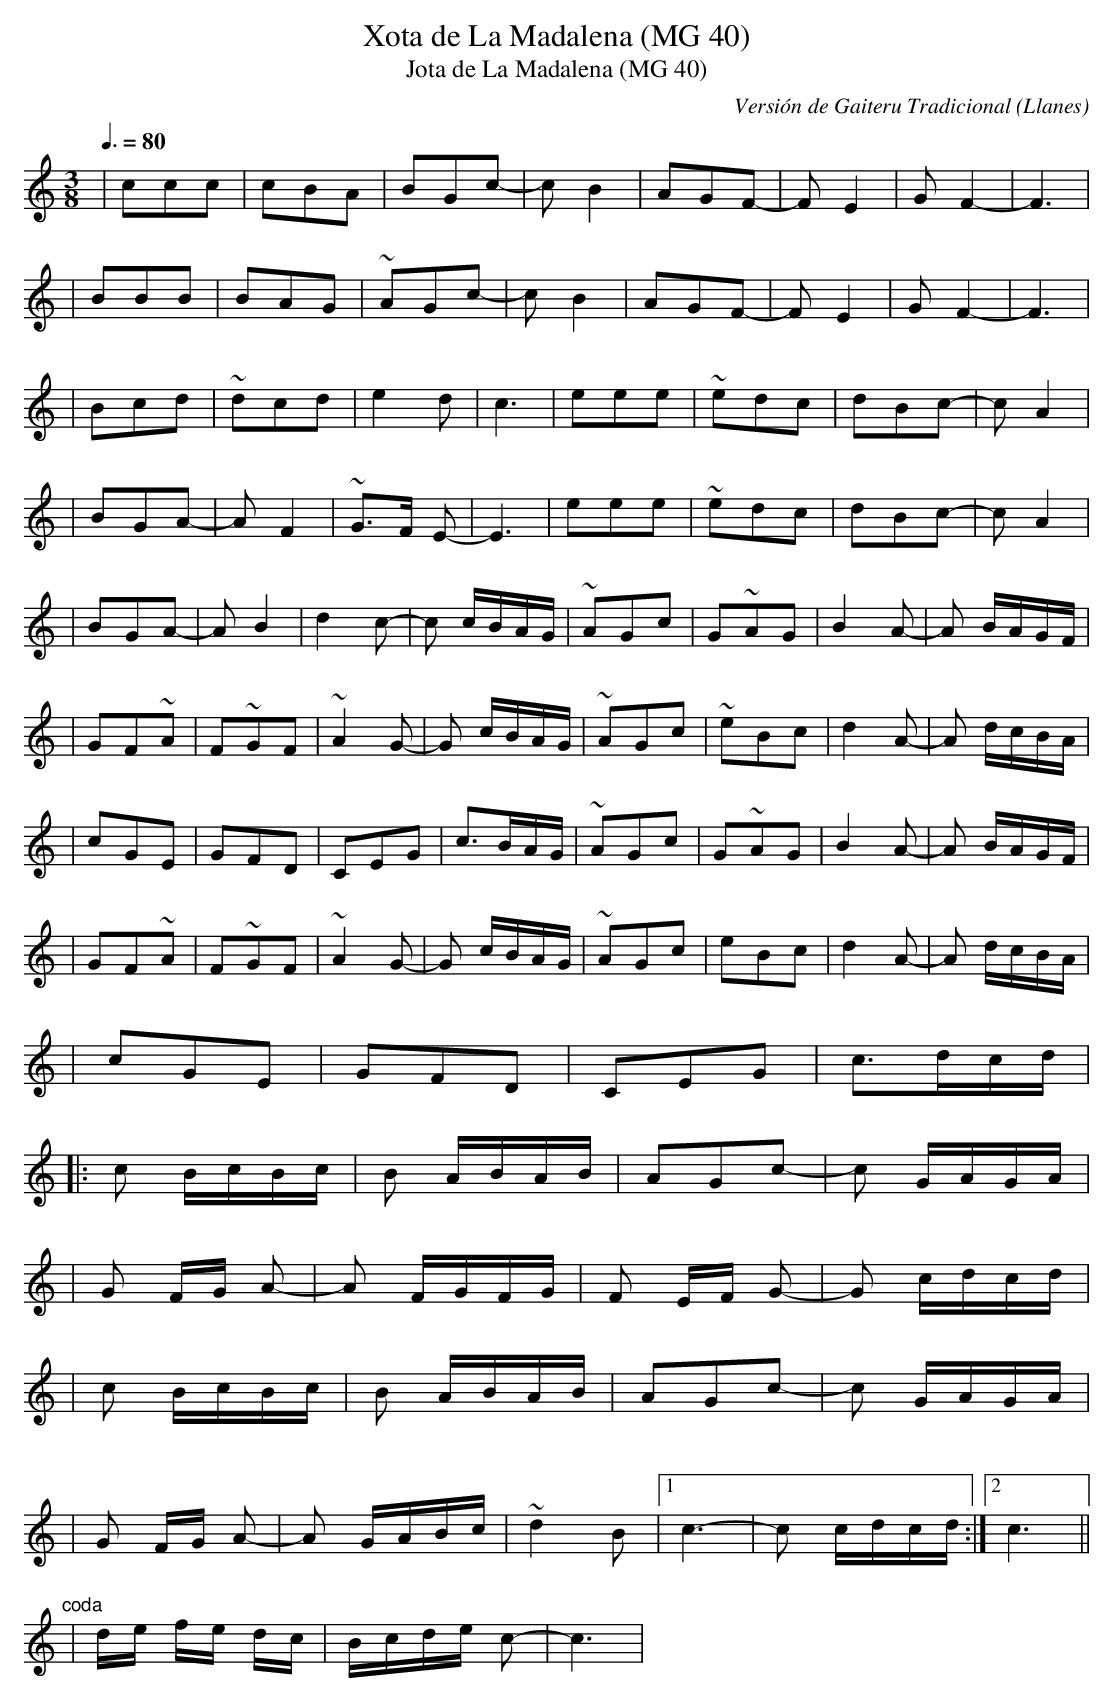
X:1
T:Xota de La Madalena (MG 40)
T:Jota de La Madalena (MG 40)
C:Versión de Gaiteru Tradicional
O:Llanes
E:Nivel 4
M:3/8
L:1/8
Q:3/8=80
K:C
|ccc|cBA|BGc-|c B2|AGF-|F E2|G F2-|F3|
|BBB|BAG|~AGc-|c B2|AGF-|F E2|G F2-|F3|
|Bcd|~dcd|e2 d|c3|eee|~edc|dBc-|c A2|
|BGA-|A F2|~G>F E-|E3|eee|~edc|dBc-|c A2|
|BGA-|A B2|d2 c-|c c/B/A/G/|~AGc|G~AG|B2 A-|A B/A/G/F/|
|GF~A|F~GF|~A2 G-|G c/B/A/G/|~AGc|~eBc|d2 A-|A d/c/B/A/|
|cGE|GFD|CEG|c>BA/G/|~AGc|G~AG|B2 A-|A B/A/G/F/|
|GF~A|F~GF|~A2 G-|G c/B/A/G/|~AGc|eBc|d2 A-|A d/c/B/A/|
|cGE|GFD|CEG|c>dc/d/|
|: c B/c/B/c/|B A/B/A/B/|AGc-|c G/A/G/A/|
|G F/G/ A-|A F/G/F/G/|F E/F/ G-|G c/d/c/d/|
|c B/c/B/c/|B A/B/A/B/|AGc-|c G/A/G/A/|
|G F/G/ A-|A G/A/B/c/|~d2 B|[1 c3-|c c/d/c/d/ :|[2 c3||
"coda"
|d/e/ f/e/ d/c/|B/c/d/e/ c-|c3|
